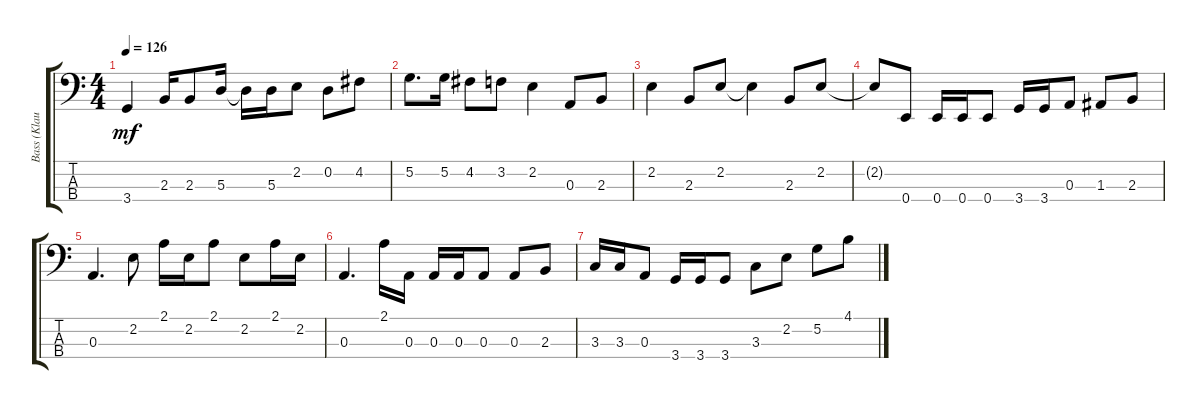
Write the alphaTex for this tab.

\track ("Bass (Klaus Voormann)" "Bass (Klau") {instrument electricbassfinger}
\staff {score tabs}
\tuning (G2 D2 A1 E1) {hide}
\ts (4 4)
\tempo 126
\clef f4
\ks c
3.4.4{dy mf} 2.3.16 2.3.8 5.3.16 5.3{t}.16 5.3.16 2.2.8 0.2.8 4.2.8 |
5.2.8{d} 5.2.16 4.2.8 3.2.8 2.2.4 0.3.8 2.3.8 |
2.2.4 2.3.8 2.2.8 2.2{t}.4 2.3.8 2.2.8 |
2.2{t}.8 0.4.8 0.4.16 0.4.16 0.4.8 3.4.16 3.4.16 0.3.8 1.3.8 2.3.8 |
0.3.4{d} 2.2.8 2.1.16 2.2.16 2.1.8 2.2.8 2.1.16 2.2.16 |
0.3.4{d} 2.1.16 0.3.16 0.3.16 0.3.16 0.3.8 0.3.8 2.3.8 |
3.3.16 3.3.16 0.3.8 3.4.16 3.4.16 3.4.8 3.3.8 2.2.8 5.2.8 4.1.8
